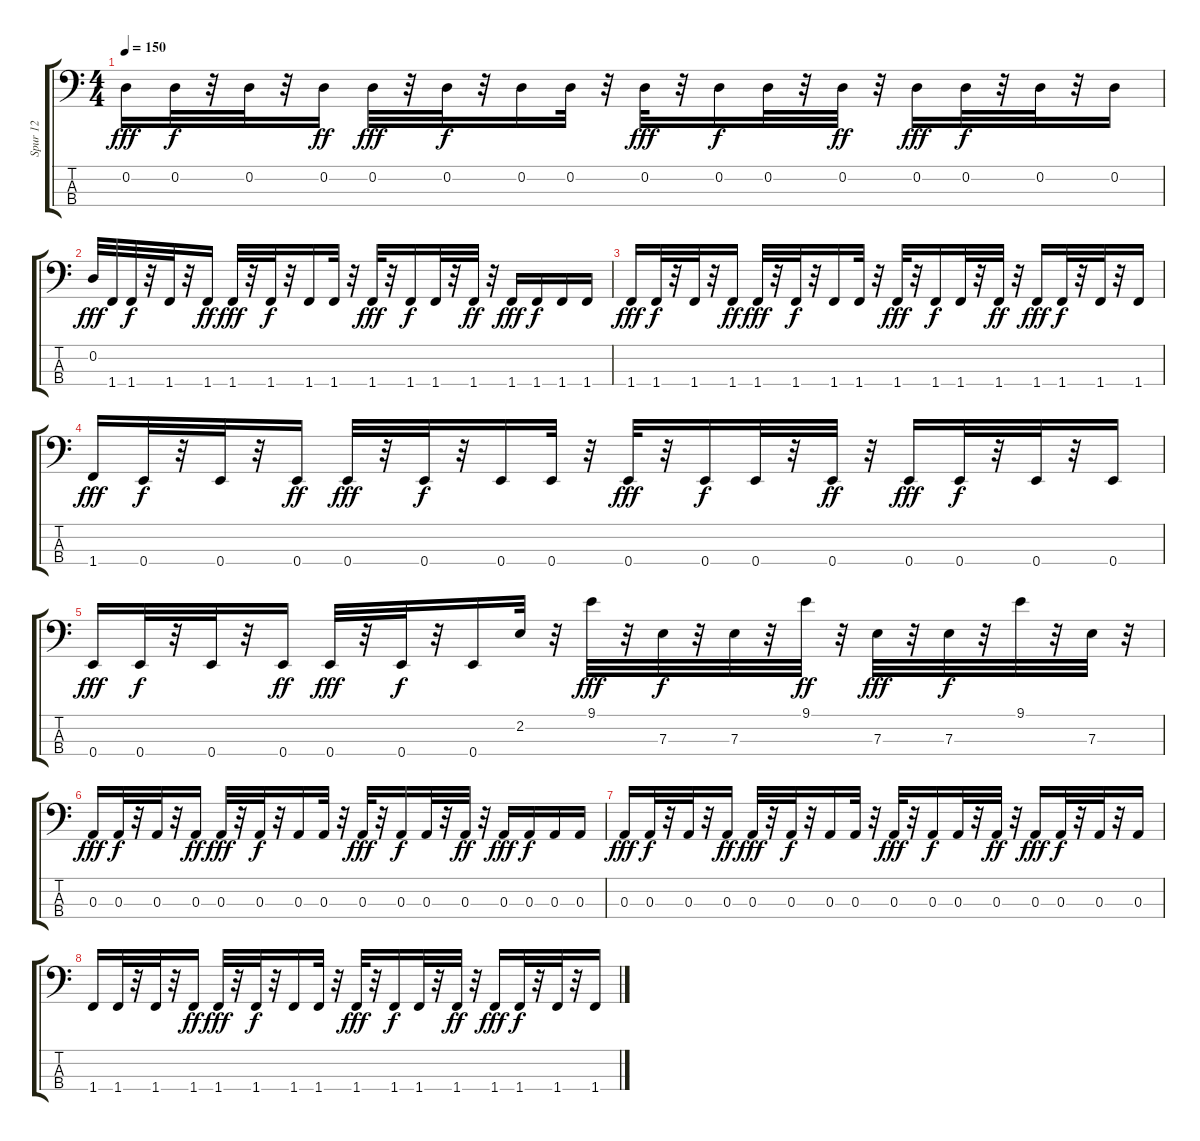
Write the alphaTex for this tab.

\track ("Spur 12" "Spur 12") {instrument synthbass2}
\staff {score tabs}
\tuning (G2 D2 A1 E1) {hide}
\ts (4 4)
\tempo 150
\clef f4
\ks c
0.2.16{dy fff} 0.2.32{dy f} r.32 0.2.32 r.32 0.2.16{dy ff} 0.2.32{dy fff} r.32 0.2.32{dy f} r.32 0.2.16 0.2.32 r.32 0.2.32{dy fff} r.32 0.2.16{dy f} 0.2.32 r.32 0.2.32{dy ff} r.32 0.2.16{dy fff} 0.2.32{dy f} r.32 0.2.32 r.32 0.2.16 |
0.2.32{dy fff} 1.4.32 1.4.32{dy f} r.32 1.4.32 r.32 1.4.16{dy ff} 1.4.32{dy fff} r.32 1.4.32{dy f} r.32 1.4.16 1.4.32 r.32 1.4.32{dy fff} r.32 1.4.16{dy f} 1.4.32 r.32 1.4.32{dy ff} r.32 1.4.16{dy fff} 1.4.16{dy f} 1.4.16 1.4.16 |
1.4.16{dy fff} 1.4.32{dy f} r.32 1.4.32 r.32 1.4.16{dy ff} 1.4.32{dy fff} r.32 1.4.32{dy f} r.32 1.4.16 1.4.32 r.32 1.4.32{dy fff} r.32 1.4.16{dy f} 1.4.32 r.32 1.4.32{dy ff} r.32 1.4.16{dy fff} 1.4.32{dy f} r.32 1.4.32 r.32 1.4.16 |
1.4.16{dy fff} 0.4.32{dy f} r.32 0.4.32 r.32 0.4.16{dy ff} 0.4.32{dy fff} r.32 0.4.32{dy f} r.32 0.4.16 0.4.32 r.32 0.4.32{dy fff} r.32 0.4.16{dy f} 0.4.32 r.32 0.4.32{dy ff} r.32 0.4.16{dy fff} 0.4.32{dy f} r.32 0.4.32 r.32 0.4.16 |
0.4.16{dy fff} 0.4.32{dy f} r.32 0.4.32 r.32 0.4.16{dy ff} 0.4.32{dy fff} r.32 0.4.32{dy f} r.32 0.4.16 2.2.32 r.32 9.1.32{dy fff} r.32 7.3.32{dy f} r.32 7.3.32 r.32 9.1.32{dy ff} r.32 7.3.32{dy fff} r.32 7.3.32{dy f} r.32 9.1.32 r.32 7.3.32 r.32 |
0.3.16{dy fff} 0.3.32{dy f} r.32 0.3.32 r.32 0.3.16{dy ff} 0.3.32{dy fff} r.32 0.3.32{dy f} r.32 0.3.16 0.3.32 r.32 0.3.32{dy fff} r.32 0.3.16{dy f} 0.3.32 r.32 0.3.32{dy ff} r.32 0.3.16{dy fff} 0.3.16{dy f} 0.3.16 0.3.16 |
0.3.16{dy fff} 0.3.32{dy f} r.32 0.3.32 r.32 0.3.16{dy ff} 0.3.32{dy fff} r.32 0.3.32{dy f} r.32 0.3.16 0.3.32 r.32 0.3.32{dy fff} r.32 0.3.16{dy f} 0.3.32 r.32 0.3.32{dy ff} r.32 0.3.16{dy fff} 0.3.32{dy f} r.32 0.3.32 r.32 0.3.16 |
1.4.16 1.4.32 r.32 1.4.32 r.32 1.4.16{dy ff} 1.4.32{dy fff} r.32 1.4.32{dy f} r.32 1.4.16 1.4.32 r.32 1.4.32{dy fff} r.32 1.4.16{dy f} 1.4.32 r.32 1.4.32{dy ff} r.32 1.4.16{dy fff} 1.4.32{dy f} r.32 1.4.32 r.32 1.4.16
